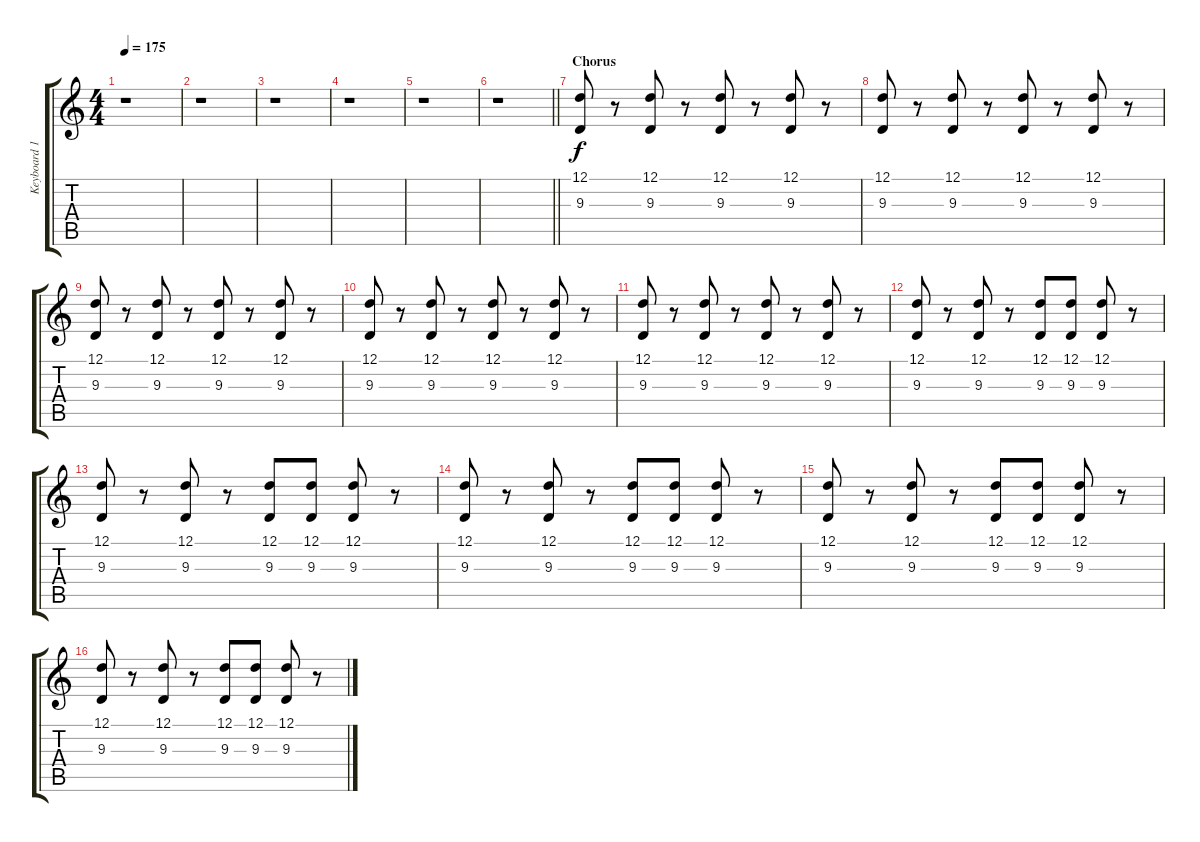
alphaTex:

\track ("Keyboard 1" "Keyboard 1") {instrument acousticgrandpiano}
\staff {score tabs}
\tuning (D4 A3 F3 C3 G2 D2) {hide}
\ts (4 4)
\tempo 175
\clef g2
\ks c
r.1{dy mp} |
r.1 |
r.1 |
r.1 |
r.1 |
\barLineRight lightlight
r.1 |
\section ("" "Chorus")
(12.1 9.3).8{dy f volume 11 instrument acousticgrandpiano} r.8 (12.1 9.3).8 r.8 (12.1 9.3).8 r.8 (12.1 9.3).8 r.8 |
(12.1 9.3).8 r.8 (12.1 9.3).8 r.8 (12.1 9.3).8 r.8 (12.1 9.3).8 r.8 |
(12.1 9.3).8 r.8 (12.1 9.3).8 r.8 (12.1 9.3).8 r.8 (12.1 9.3).8 r.8 |
(12.1 9.3).8 r.8 (12.1 9.3).8 r.8 (12.1 9.3).8 r.8 (12.1 9.3).8 r.8 |
(12.1 9.3).8 r.8 (12.1 9.3).8 r.8 (12.1 9.3).8 r.8 (12.1 9.3).8 r.8 |
(12.1 9.3).8 r.8 (12.1 9.3).8 r.8 (12.1 9.3).8 (12.1 9.3).8 (12.1 9.3).8 r.8 |
(12.1 9.3).8 r.8 (12.1 9.3).8 r.8 (12.1 9.3).8 (12.1 9.3).8 (12.1 9.3).8 r.8 |
(12.1 9.3).8 r.8 (12.1 9.3).8 r.8 (12.1 9.3).8 (12.1 9.3).8 (12.1 9.3).8 r.8 |
(12.1 9.3).8 r.8 (12.1 9.3).8 r.8 (12.1 9.3).8 (12.1 9.3).8 (12.1 9.3).8 r.8 |
(12.1 9.3).8 r.8 (12.1 9.3).8 r.8 (12.1 9.3).8 (12.1 9.3).8 (12.1 9.3).8 r.8
